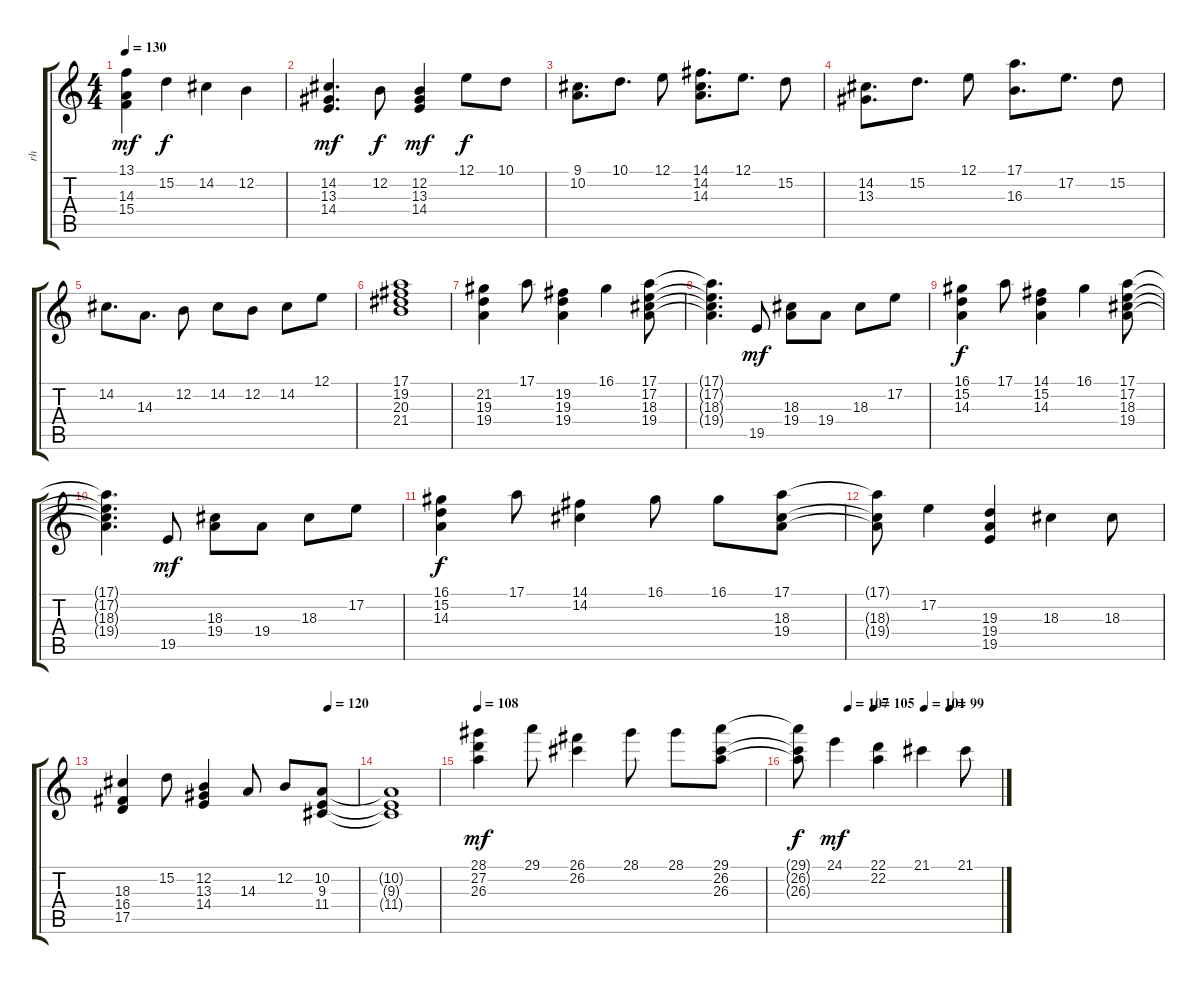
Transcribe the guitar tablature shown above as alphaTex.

\track ("rh" "rh") {instrument acousticgrandpiano}
\staff {score tabs}
\tuning (E4 B3 G3 D3 A2 E2) {hide}
\ts (4 4)
\tempo 130
\clef g2
\ks c
(13.1 14.3 15.4).4{dy mf} 15.2.4{dy f} 14.2.4 12.2.4 |
(14.2 13.3 14.4).4{d dy mf} 12.2.8{dy f} (12.2 13.3 14.4).4{dy mf} 12.1.8{dy f} 10.1.8 |
(9.1 10.2).8{d} 10.1.8{d} 12.1.8 (14.1 14.2 14.3).8{d} 12.1.8{d} 15.2.8 |
(14.2 13.3).8{d} 15.2.8{d} 12.1.8 (17.1 16.3).8{d} 17.2.8{d} 15.2.8 |
14.2.8{d} 14.3.8{d} 12.2.8 14.2.8 12.2.8 14.2.8 12.1.8 |
(17.1 19.2 20.3 21.4).1 |
(21.2 19.3 19.4).4 17.1.8 (19.2 19.3 19.4).4 16.1.4 (17.1 17.2 18.3 19.4).8 |
(17.1{t} 17.2{t} 18.3{t} 19.4{t}).4{d} 19.5.8{dy mf} (18.3 19.4).8 19.4.8 18.3.8 17.2.8 |
(16.1 15.2 14.3).4{dy f} 17.1.8 (14.1 15.2 14.3).4 16.1.4 (17.1 17.2 18.3 19.4).8 |
(17.1{t} 17.2{t} 18.3{t} 19.4{t}).4{d} 19.5.8{dy mf} (18.3 19.4).8 19.4.8 18.3.8 17.2.8 |
(16.1 15.2 14.3).4{dy f} 17.1.8 (14.1 14.2).4 16.1.8 16.1.8 (17.1 18.3 19.4).8 |
(17.1{t} 18.3{t} 19.4{t}).8 17.2.4 (19.3 19.4 19.5).4 18.3.4 18.3.8 |
\tempo (120 0.875)
(18.3 16.4 17.5).4 15.2.8 (12.2 13.3 14.4).4 14.3.8 12.2.8 (10.2 9.3 11.4).8 |
(10.2{t} 9.3{t} 11.4{t}).1 |
\tempo 108
(28.1 27.2 26.3).4{dy mf} 29.1.8 (26.1 26.2).4 28.1.8 28.1.8 (29.1 26.2 26.3).8 |
\tempo (107 0.25)
\tempo (105 0.375)
\tempo (101 0.625)
\tempo (99 0.75)
(29.1{t} 26.2{t} 26.3{t}).8{dy f} 24.1.4{dy mf} (22.1 22.2).4 21.1.4 21.1.8
